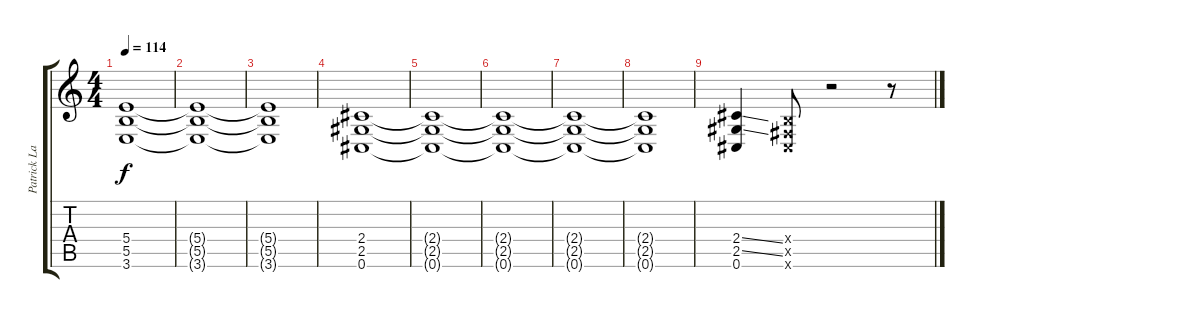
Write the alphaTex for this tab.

\track ("Patrick Lachman" "Patrick La") {instrument distortionguitar}
\staff {score tabs}
\tuning (Db4 Ab3 E3 B2 Gb2 Db2) {hide}
\ts (4 4)
\tempo 114
\clef g2
\ks c
(5.4{t} 5.5{t} 3.6{t}).1{dy f} |
(5.4{t} 5.5{t} 3.6{t}).1 |
(5.4{t} 5.5{t} 3.6{t}).1 |
(2.4 2.5 0.6).1 |
(2.4{t} 2.5{t} 0.6{t}).1 |
(2.4{t} 2.5{t} 0.6{t}).1 |
(2.4{t} 2.5{t} 0.6{t}).1 |
(2.4{t} 2.5{t} 0.6{t}).1 |
(2.4{ss} 2.5{ss} 0.6).4 (0.4{x} 0.5{x} 0.6{x}).8 r.2 r.8
